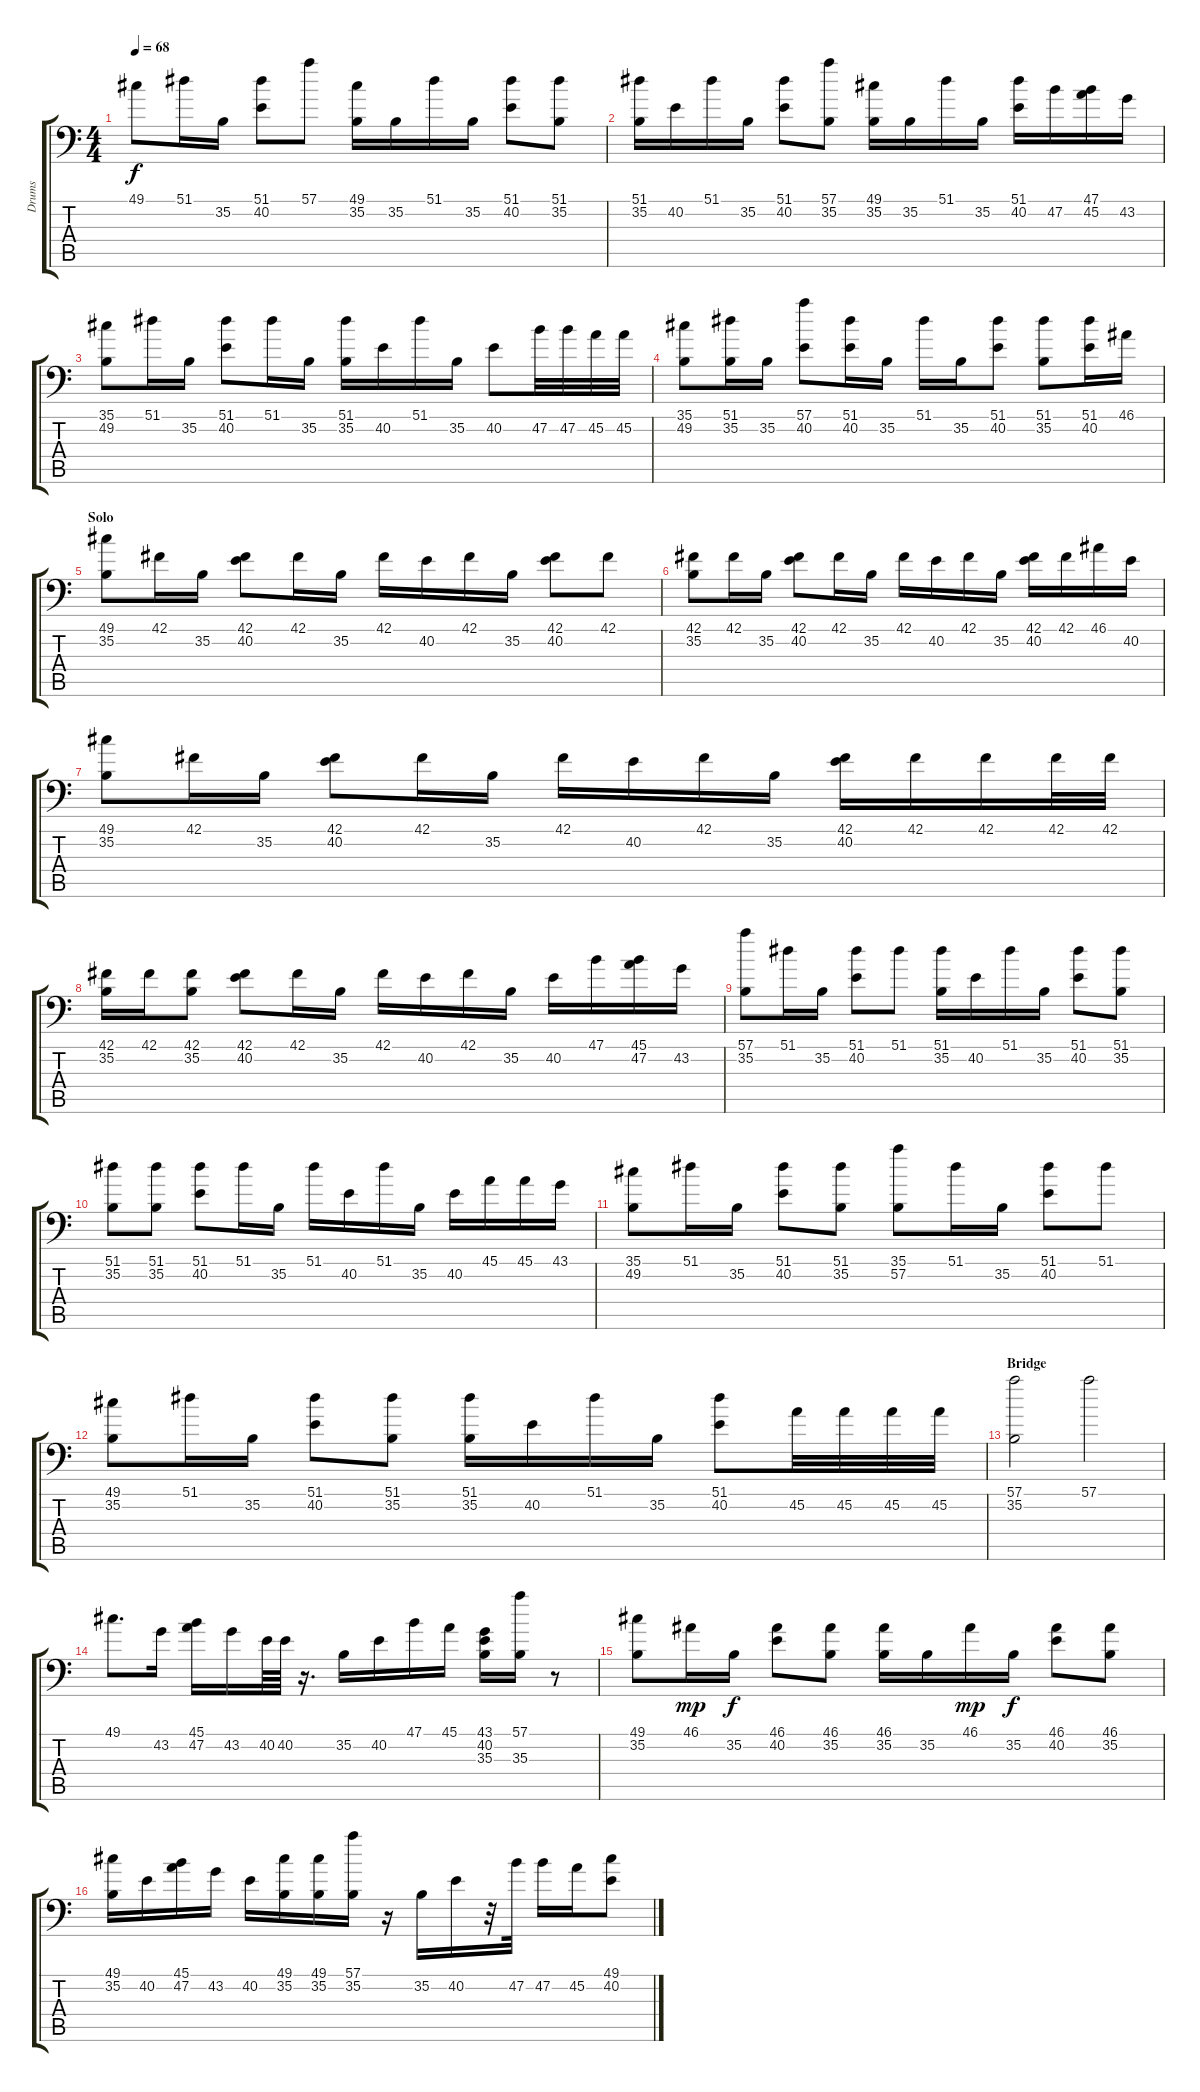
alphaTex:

\track ("Drums" "Drums") {instrument acousticgrandpiano}
\staff {score tabs}
\tuning (C-1 C-1 C-1 C-1 C-1 C-1) {hide}
\ts (4 4)
\tempo 68
\clef f4
\ks c
49.1.8{dy f} 51.1.16 35.2.16 (51.1 40.2).8 57.1.8 (49.1 35.2).16 35.2.16 51.1.16 35.2.16 (51.1 40.2).8 (51.1 35.2).8 |
(51.1 35.2).16 40.2.16 51.1.16 35.2.16 (51.1 40.2).8 (57.1 35.2).8 (49.1 35.2).16 35.2.16 51.1.16 35.2.16 (51.1 40.2).16 47.2.16 (47.1 45.2).16 43.2.16 |
(35.1 49.2).8 51.1.16 35.2.16 (51.1 40.2).8 51.1.16 35.2.16 (51.1 35.2).16 40.2.16 51.1.16 35.2.16 40.2.8 47.2.32 47.2.32 45.2.32 45.2.32 |
(35.1 49.2).8 (51.1 35.2).16 35.2.16 (57.1 40.2).8 (51.1 40.2).16 35.2.16 51.1.16 35.2.16 (51.1 40.2).8 (51.1 35.2).8 (51.1 40.2).16 46.1.16 |
\section ("" "Solo")
(49.1 35.2).8 42.1.16 35.2.16 (42.1 40.2).8 42.1.16 35.2.16 42.1.16 40.2.16 42.1.16 35.2.16 (42.1 40.2).8 42.1.8 |
(42.1 35.2).8 42.1.16 35.2.16 (42.1 40.2).8 42.1.16 35.2.16 42.1.16 40.2.16 42.1.16 35.2.16 (42.1 40.2).16 42.1.16 46.1.16 40.2.16 |
(49.1 35.2).8 42.1.16 35.2.16 (42.1 40.2).8 42.1.16 35.2.16 42.1.16 40.2.16 42.1.16 35.2.16 (42.1 40.2).16 42.1.16 42.1.16 42.1.32 42.1.32 |
(42.1 35.2).16 42.1.16 (42.1 35.2).8 (42.1 40.2).8 42.1.16 35.2.16 42.1.16 40.2.16 42.1.16 35.2.16 40.2.16 47.1.16 (45.1 47.2).16 43.2.16 |
(57.1 35.2).8 51.1.16 35.2.16 (51.1 40.2).8 51.1.8 (51.1 35.2).16 40.2.16 51.1.16 35.2.16 (51.1 40.2).8 (51.1 35.2).8 |
(51.1 35.2).8 (51.1 35.2).8 (51.1 40.2).8 51.1.16 35.2.16 51.1.16 40.2.16 51.1.16 35.2.16 40.2.16 45.1.16 45.1.16 43.1.16 |
(35.1 49.2).8 51.1.16 35.2.16 (51.1 40.2).8 (51.1 35.2).8 (35.1 57.2).8 51.1.16 35.2.16 (51.1 40.2).8 51.1.8 |
(49.1 35.2).8 51.1.16 35.2.16 (51.1 40.2).8 (51.1 35.2).8 (51.1 35.2).16 40.2.16 51.1.16 35.2.16 (51.1 40.2).8 45.2.32 45.2.32 45.2.32 45.2.32 |
\section ("" "Bridge")
(57.1 35.2).2 57.1.2 |
49.1.8{d} 43.2.16 (45.1 47.2).16 43.2.16 40.2.64 40.2.64 r.16{d} 35.2.16 40.2.16 47.1.16 45.1.16 (43.1 40.2 35.3).16 (57.1 35.3).16 r.8 |
(49.1 35.2).8 46.1.16{dy mp} 35.2.16{dy f} (46.1 40.2).8 (46.1 35.2).8 (46.1 35.2).16 35.2.16 46.1.16{dy mp} 35.2.16{dy f} (46.1 40.2).8 (46.1 35.2).8 |
(49.1 35.2).16 40.2.16 (45.1 47.2).16 43.2.16 40.2.16 (49.1 35.2).16 (49.1 35.2).16 (57.1 35.2).16 r.16 35.2.16 40.2.16 r.32 47.2.32 47.2.16 45.2.16 (49.1 40.2).8
